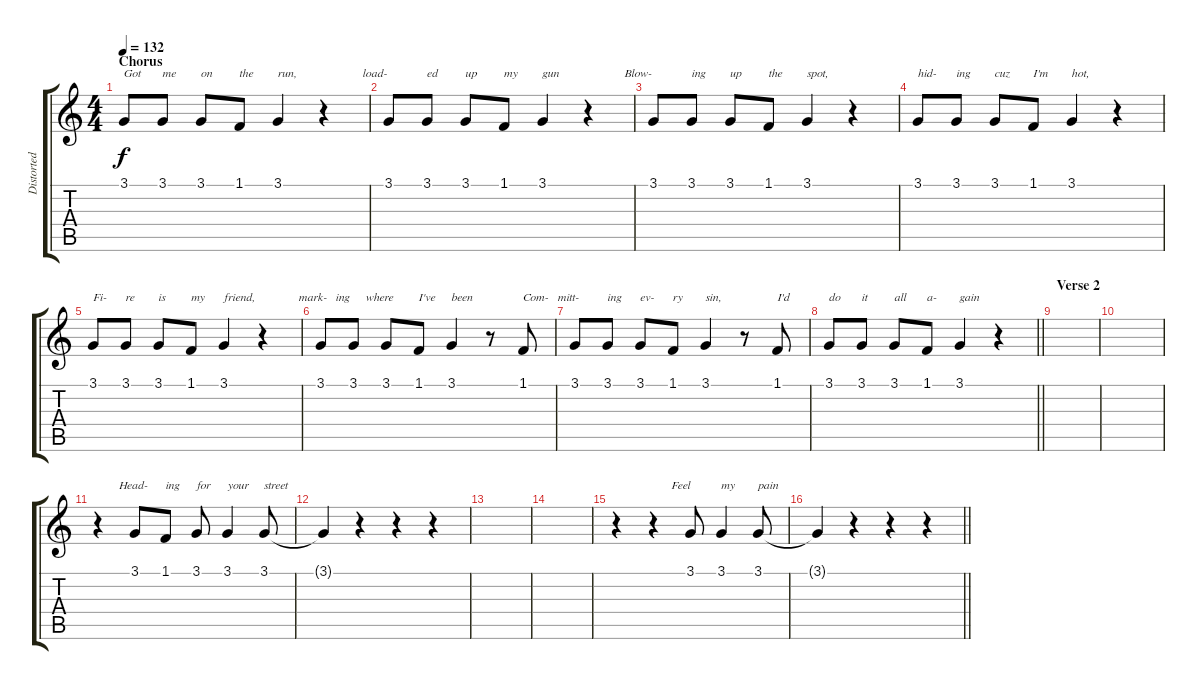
\track ("Distorted Vocal" "Distorted ") {instrument synthbrass1}
\staff {score tabs}
\tuning (E4 B3 G3 D3 A2 E2) {hide}
\ts (4 4)
\section ("" "Chorus")
\tempo 132
\clef g2
\ks c
3.1.8{txt "Got" dy f} 3.1.8{txt "me"} 3.1.8{txt "on"} 1.1.8{txt "the"} 3.1.4{txt "run,"} r.4{txt "             load-"} |
3.1.8 3.1.8{txt "ed"} 3.1.8{txt "up"} 1.1.8{txt "my"} 3.1.4{txt "gun"} r.4{txt "            Blow-"} |
3.1.8 3.1.8{txt "ing"} 3.1.8{txt "up"} 1.1.8{txt "the"} 3.1.4{txt "spot,"} r.4 |
3.1.8{txt "hid-"} 3.1.8{txt "ing"} 3.1.8{txt "cuz"} 1.1.8{txt "I'm"} 3.1.4{txt "hot,"} r.4 |
3.1.8{txt "Fi-"} 3.1.8{txt "re"} 3.1.8{txt "is"} 1.1.8{txt "my"} 3.1.4{txt "friend,"} r.4{txt "            mark-"} |
3.1.8{txt "     ing"} 3.1.8{txt "    where"} 3.1.8 1.1.8{txt "I've"} 3.1.4{txt "been"} r.8 1.1.8{txt "Com-   mitt-"} |
3.1.8 3.1.8{txt "ing"} 3.1.8{txt "ev-"} 1.1.8{txt "ry"} 3.1.4{txt "sin,"} r.8 1.1.8{txt "I'd"} |
\barLineRight lightlight
3.1.8{txt "do"} 3.1.8{txt "it"} 3.1.8{txt "all"} 1.1.8{txt "a-"} 3.1.4{txt "gain"} r.4 |
\section ("" "Verse 2")
|
|
r.4{txt "       Head-"} 3.1.8 1.1.8{txt "ing"} 3.1.8{txt "for"} 3.1.4{txt "your"} 3.1.8{txt "street"} |
3.1{t}.4 r.4 r.4 r.4 |
|
|
r.4 r.4{txt "      Feel"} 3.1.8 3.1.4{txt "my"} 3.1.8{txt "pain"} |
\barLineRight lightlight
3.1{t}.4 r.4 r.4 r.4
